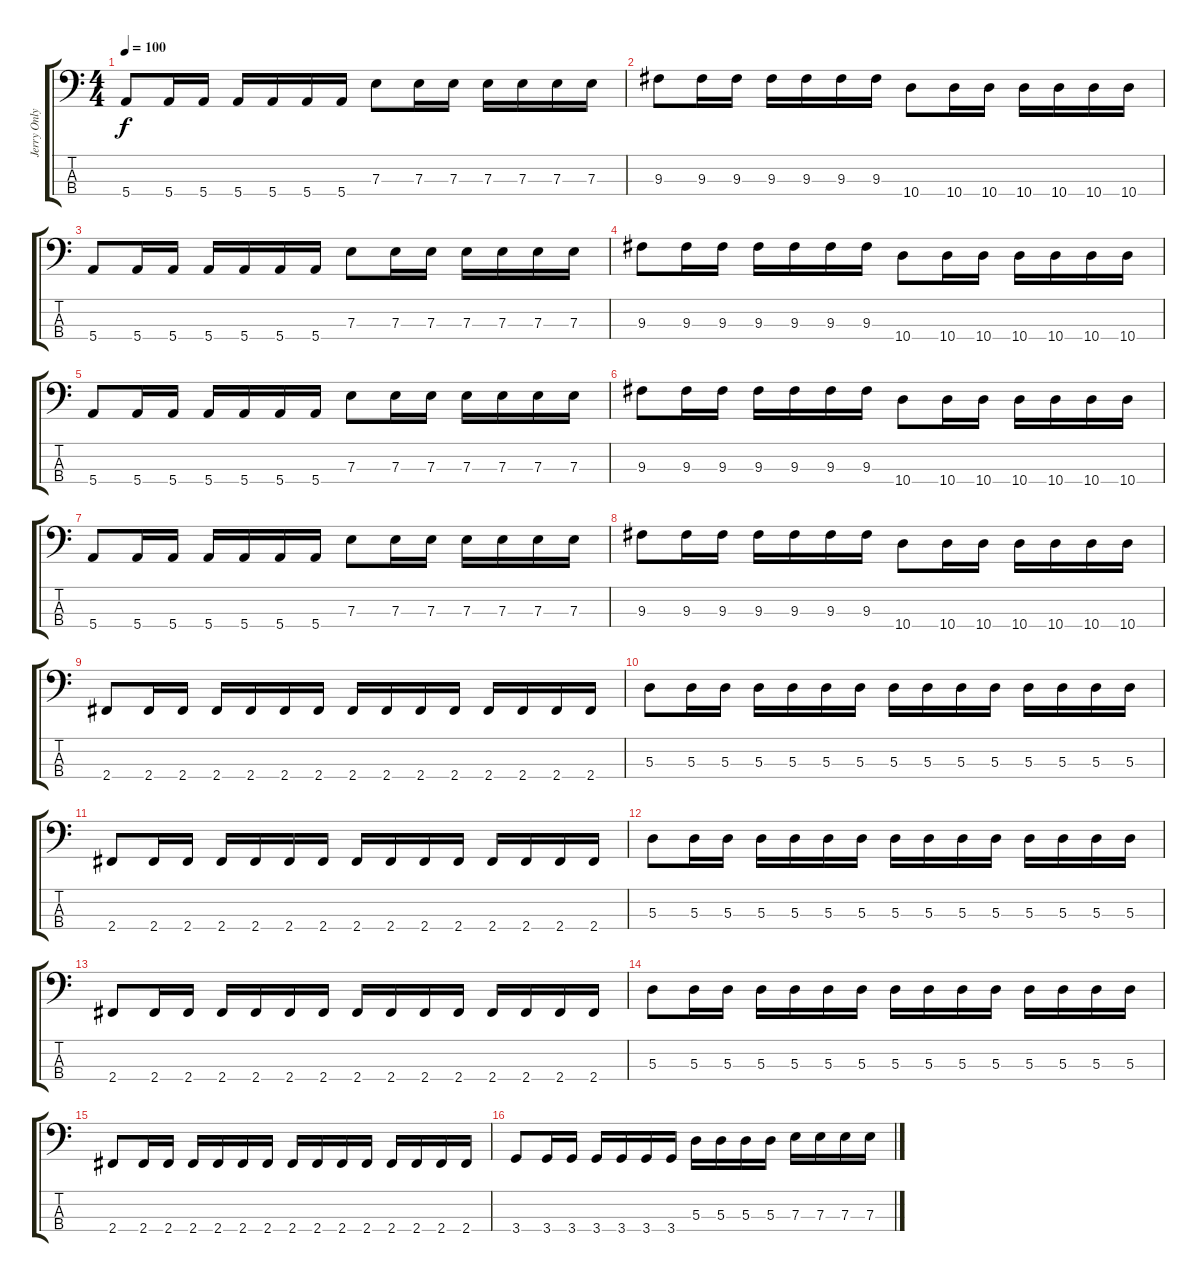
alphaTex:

\track ("Jerry Only" "Jerry Only") {instrument electricbassfinger}
\staff {score tabs}
\tuning (G2 D2 A1 E1) {hide}
\ts (4 4)
\tempo 100
\clef f4
\ks c
5.4.8{dy f instrument electricbassfinger} 5.4.16 5.4.16 5.4.16 5.4.16 5.4.16 5.4.16 7.3.8 7.3.16 7.3.16 7.3.16 7.3.16 7.3.16 7.3.16 |
9.3.8 9.3.16 9.3.16 9.3.16 9.3.16 9.3.16 9.3.16 10.4.8 10.4.16 10.4.16 10.4.16 10.4.16 10.4.16 10.4.16 |
5.4.8 5.4.16 5.4.16 5.4.16 5.4.16 5.4.16 5.4.16 7.3.8 7.3.16 7.3.16 7.3.16 7.3.16 7.3.16 7.3.16 |
9.3.8 9.3.16 9.3.16 9.3.16 9.3.16 9.3.16 9.3.16 10.4.8 10.4.16 10.4.16 10.4.16 10.4.16 10.4.16 10.4.16 |
5.4.8 5.4.16 5.4.16 5.4.16 5.4.16 5.4.16 5.4.16 7.3.8 7.3.16 7.3.16 7.3.16 7.3.16 7.3.16 7.3.16 |
9.3.8 9.3.16 9.3.16 9.3.16 9.3.16 9.3.16 9.3.16 10.4.8 10.4.16 10.4.16 10.4.16 10.4.16 10.4.16 10.4.16 |
5.4.8 5.4.16 5.4.16 5.4.16 5.4.16 5.4.16 5.4.16 7.3.8 7.3.16 7.3.16 7.3.16 7.3.16 7.3.16 7.3.16 |
9.3.8 9.3.16 9.3.16 9.3.16 9.3.16 9.3.16 9.3.16 10.4.8 10.4.16 10.4.16 10.4.16 10.4.16 10.4.16 10.4.16 |
2.4.8 2.4.16 2.4.16 2.4.16 2.4.16 2.4.16 2.4.16 2.4.16 2.4.16 2.4.16 2.4.16 2.4.16 2.4.16 2.4.16 2.4.16 |
5.3.8 5.3.16 5.3.16 5.3.16 5.3.16 5.3.16 5.3.16 5.3.16 5.3.16 5.3.16 5.3.16 5.3.16 5.3.16 5.3.16 5.3.16 |
2.4.8 2.4.16 2.4.16 2.4.16 2.4.16 2.4.16 2.4.16 2.4.16 2.4.16 2.4.16 2.4.16 2.4.16 2.4.16 2.4.16 2.4.16 |
5.3.8 5.3.16 5.3.16 5.3.16 5.3.16 5.3.16 5.3.16 5.3.16 5.3.16 5.3.16 5.3.16 5.3.16 5.3.16 5.3.16 5.3.16 |
2.4.8 2.4.16 2.4.16 2.4.16 2.4.16 2.4.16 2.4.16 2.4.16 2.4.16 2.4.16 2.4.16 2.4.16 2.4.16 2.4.16 2.4.16 |
5.3.8 5.3.16 5.3.16 5.3.16 5.3.16 5.3.16 5.3.16 5.3.16 5.3.16 5.3.16 5.3.16 5.3.16 5.3.16 5.3.16 5.3.16 |
2.4.8 2.4.16 2.4.16 2.4.16 2.4.16 2.4.16 2.4.16 2.4.16 2.4.16 2.4.16 2.4.16 2.4.16 2.4.16 2.4.16 2.4.16 |
3.4.8 3.4.16 3.4.16 3.4.16 3.4.16 3.4.16 3.4.16 5.3.16 5.3.16 5.3.16 5.3.16 7.3.16 7.3.16 7.3.16 7.3.16
